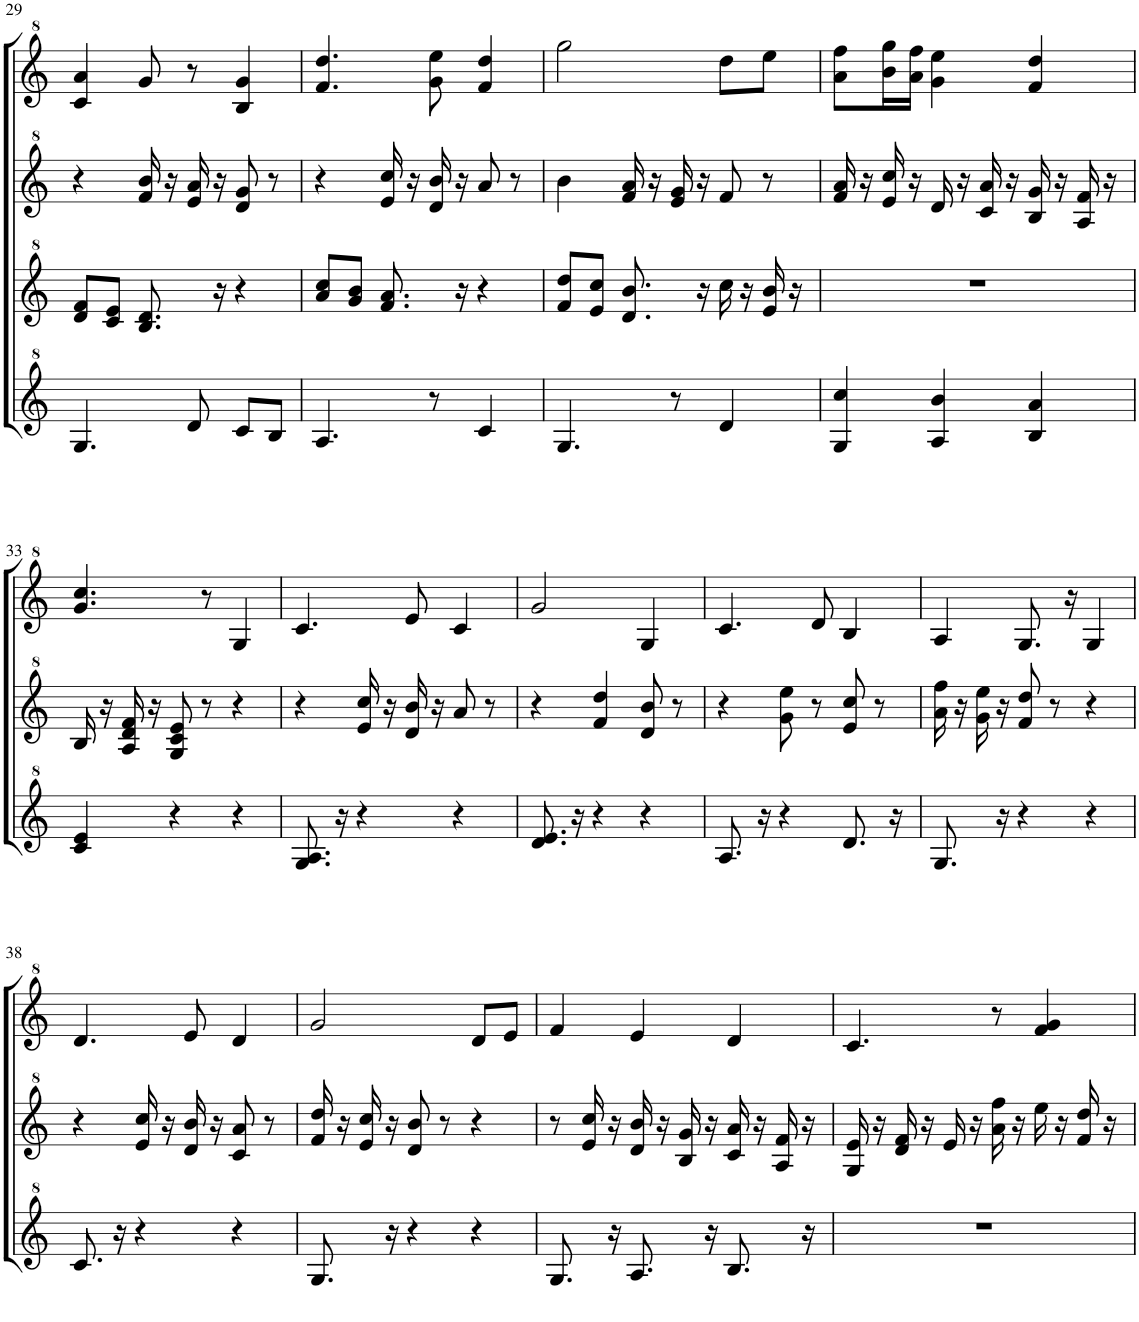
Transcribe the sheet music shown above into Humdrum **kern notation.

**kern	**kern	**kern	**kern
*part4	*part3	*part2	*part1
*staff4	*staff3	*staff2	*staff1
*I"パンフルート	*I"パンフルート	*I"パンフルート	*I"パンフルート
!!LO:PB:g=z
*clefG^2	*clefG^2	*clefG^2	*clefG^2
*k[]	*k[]	*k[]	*k[]
*M3/4	*M3/4	*M3/4	*M3/4
=29	=29	=29	=29
4.g/	8dd/ 8ff/L	4r	4cc/ 4aa/
.	8cc/ 8ee/J	.	.
.	8.b/ 8.dd/	16ff/ 16bb/	8gg/
.	.	16r	.
8dd/	.	16ee/ 16aa/	8r
.	16r	16r	.
8cc/L	4r	8dd/ 8gg/	4b/ 4gg/
8b/J	.	8r	.
=30	=30	=30	=30
4.a/	8aa/ 8ccc/L	4r	4.ff/ 4.ddd/
.	8gg/ 8bb/J	.	.
.	8.ff/ 8.aa/	16ee/ 16ccc/	.
.	.	16r	.
8r	.	16dd/ 16bb/	8gg\ 8eee\
.	16r	16r	.
4cc/	4r	8aa/	4ff/ 4ddd/
.	.	8r	.
=31	=31	=31	=31
4.g/	8ff/ 8ddd/L	4bb\	2ggg\
.	8ee/ 8ccc/J	.	.
.	8.dd/ 8.bb/	16ff/ 16aa/	.
.	.	16r	.
8r	.	16ee/ 16gg/	.
.	16r	16r	.
4dd/	16ccc\	8ff/	8ddd\L
.	16r	.	.
.	16ee/ 16bb/	8r	8eee\J
.	16r	.	.
=32	=32	=32	=32
4g/ 4ccc/	2.r	16ff/ 16aa/	8aa\ 8fff\L
.	.	16r	.
.	.	16ee/ 16ccc/	16bb\ 16ggg\L
.	.	16r	16aa\ 16fff\JJ
4a/ 4bb/	.	16dd/	4gg\ 4eee\
.	.	16r	.
.	.	16cc/ 16aa/	.
.	.	16r	.
4b/ 4aa/	.	16b/ 16gg/	4ff/ 4ddd/
.	.	16r	.
.	.	16a/ 16ff/	.
.	.	16r	.
!!LO:LB:g=z
=33	=33	=33	=33
4cc/ 4ee/	2.r	16b/	4.gg/ 4.ccc/
.	.	16r	.
.	.	16a/ 16dd/ 16ff/	.
.	.	16r	.
4r	.	8g/ 8cc/ 8ee/	.
.	.	8r	8r
4r	.	4r	4g/
=34	=34	=34	=34
8.g/ 8.a/	2.r	4r	4.cc/
16r	.	.	.
4r	.	16ee/ 16ccc/	.
.	.	16r	.
.	.	16dd/ 16bb/	8ee/
.	.	16r	.
4r	.	8aa/	4cc/
.	.	8r	.
=35	=35	=35	=35
8.dd/ 8.ee/	2.r	4r	2gg/
16r	.	.	.
4r	.	4ff/ 4ddd/	.
4r	.	8dd/ 8bb/	4g/
.	.	8r	.
=36	=36	=36	=36
8.a/	2.r	4r	4.cc/
16r	.	.	.
4r	.	8gg\ 8eee\	.
.	.	8r	8dd/
8.dd/	.	8ee/ 8ccc/	4b/
.	.	8r	.
16r	.	.	.
=37	=37	=37	=37
8.g/	2.r	16aa\ 16fff\	4a/
.	.	16r	.
.	.	16gg\ 16eee\	.
16r	.	16r	.
4r	.	8ff/ 8ddd/	8.g/
.	.	8r	.
.	.	.	16r
4r	.	4r	4g/
!!LO:LB:g=z
=38	=38	=38	=38
8.cc/	2.r	4r	4.dd/
16r	.	.	.
4r	.	16ee/ 16ccc/	.
.	.	16r	.
.	.	16dd/ 16bb/	8ee/
.	.	16r	.
4r	.	8cc/ 8aa/	4dd/
.	.	8r	.
=39	=39	=39	=39
8.g/	2.r	16ff/ 16ddd/	2gg/
.	.	16r	.
.	.	16ee/ 16ccc/	.
16r	.	16r	.
4r	.	8dd/ 8bb/	.
.	.	8r	.
4r	.	4r	8dd/L
.	.	.	8ee/J
=40	=40	=40	=40
8.g/	2.r	8r	4ff/
.	.	16ee/ 16ccc/	.
16r	.	16r	.
8.a/	.	16dd/ 16bb/	4ee/
.	.	16r	.
.	.	16b/ 16gg/	.
16r	.	16r	.
8.b/	.	16cc/ 16aa/	4dd/
.	.	16r	.
.	.	16a/ 16ff/	.
16r	.	16r	.
=41	=41	=41	=41
2.r	2.r	16g/ 16ee/	4.cc/
.	.	16r	.
.	.	16dd/ 16ff/	.
.	.	16r	.
.	.	16ee/	.
.	.	16r	.
.	.	16aa\ 16fff\	8r
.	.	16r	.
.	.	16eee\	4ff/ 4gg/
.	.	16r	.
.	.	16ff/ 16ddd/	.
.	.	16r	.
=	=	=	=
*-	*-	*-	*-
